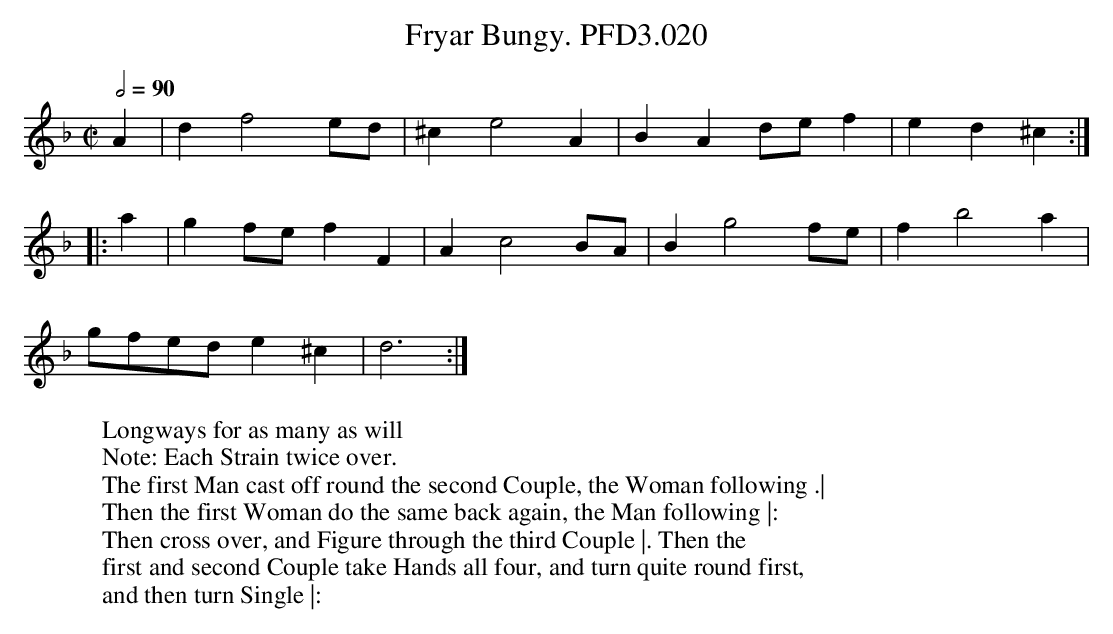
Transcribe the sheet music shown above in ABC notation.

X:1
T:Fryar Bungy. PFD3.020
M:C|
L:1/4
W:Longways for as many as will
W:Note: Each Strain twice over.
W:The first Man cast off round the second Couple, the Woman following .|
W:Then the first Woman do the same back again, the Man following |:
W:Then cross over, and Figure through the third Couple |. Then the
W:first and second Couple take Hands all four, and turn quite round first,
W:and then turn Single |:
Q:2/4=90
K:Dm
A | df2 e/d/ | ^ce2 A | BA d/e/f | ed ^c :|
|: a | gf/e/ fF | Ac2 B/A/ | Bg2f/e/ | fb2 a |
g/f/e/d/ e^c | d3 :|
